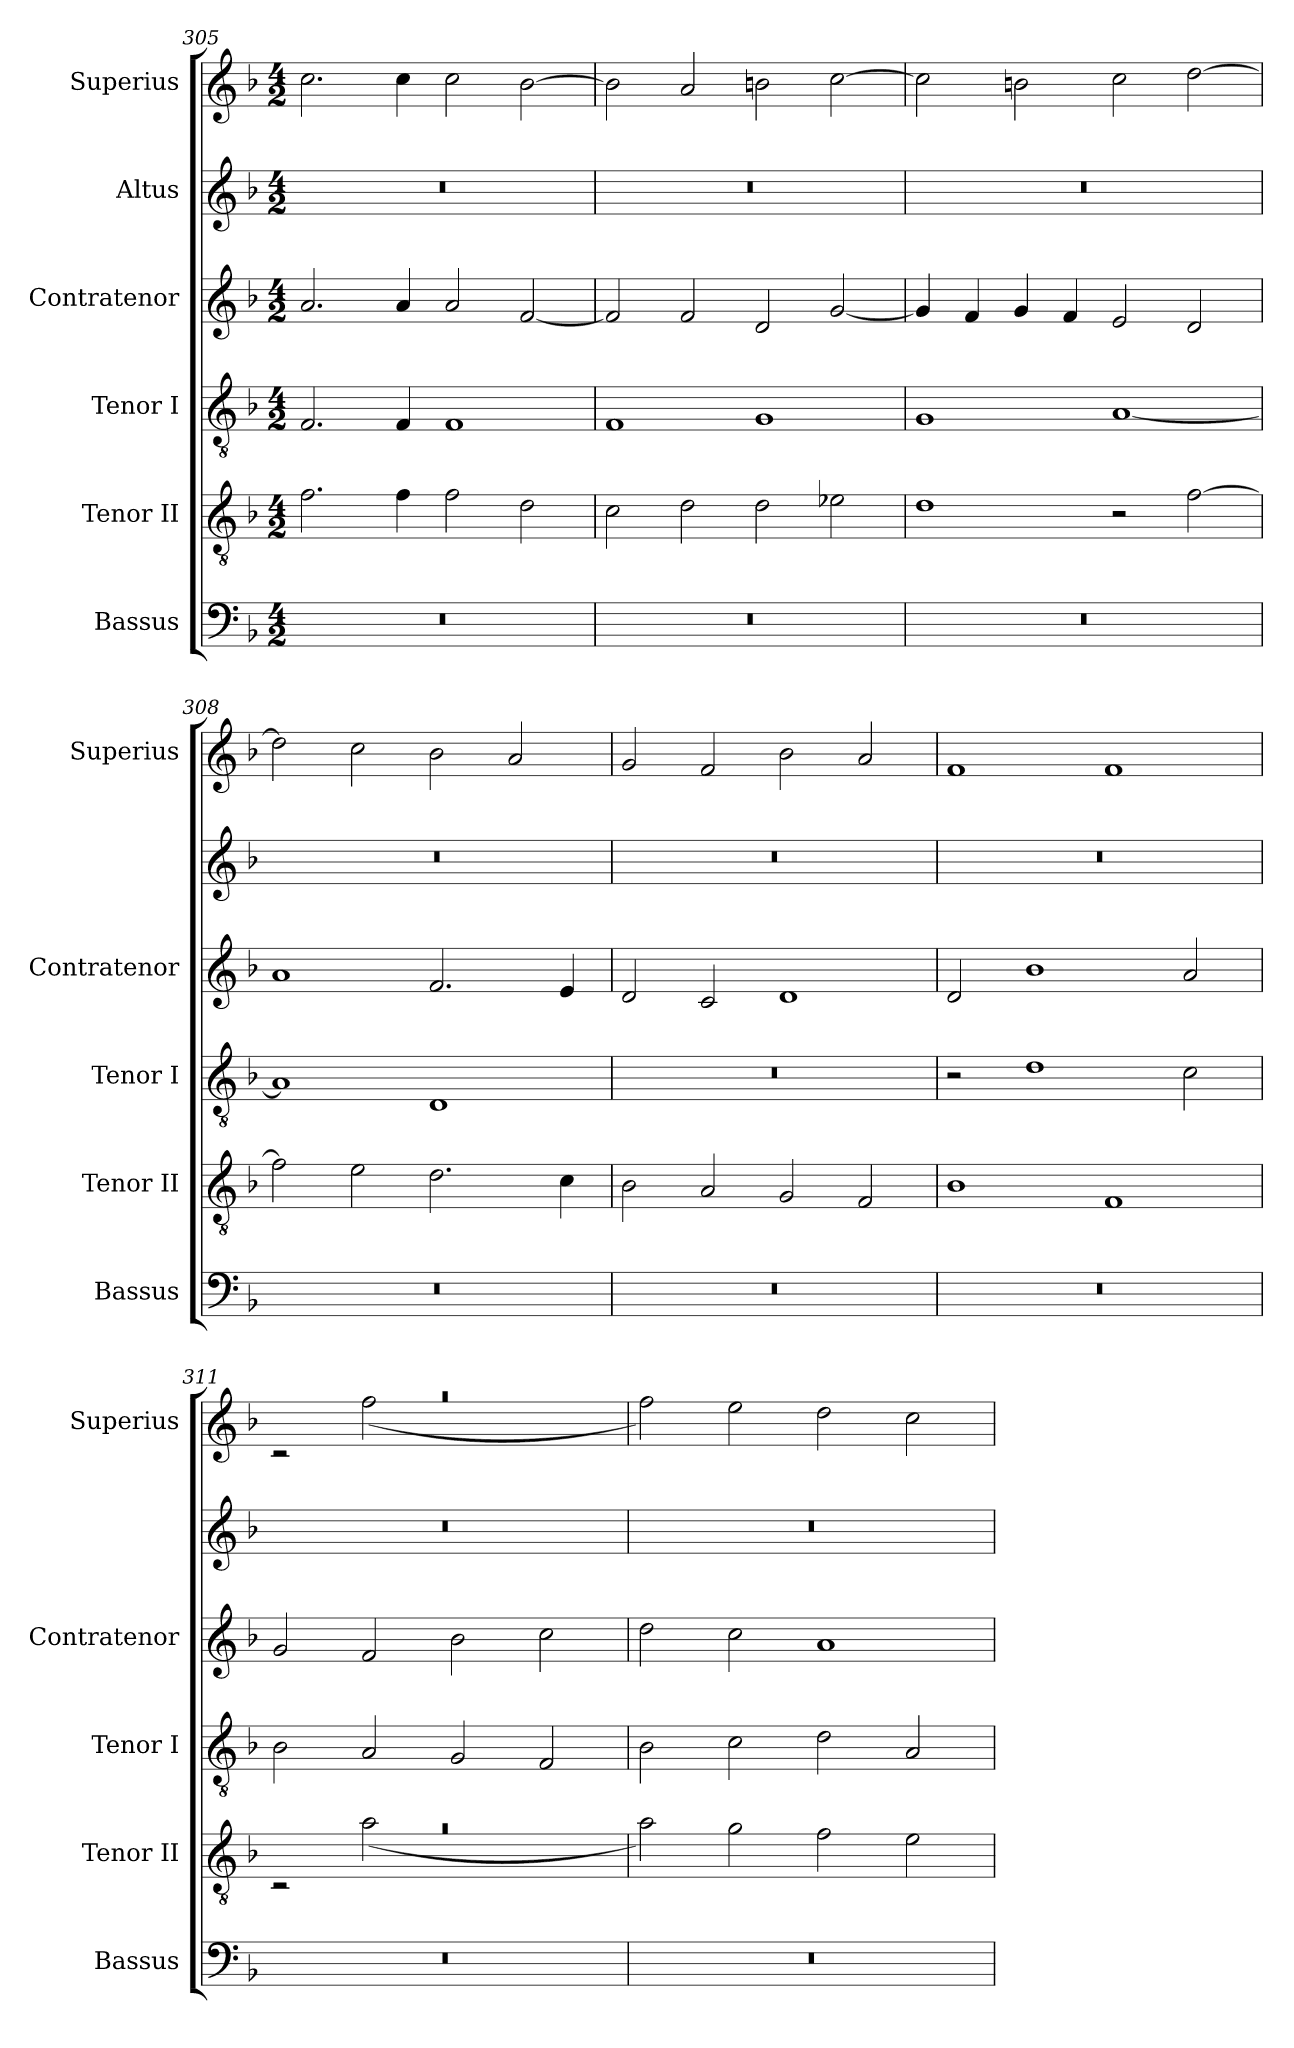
**kern	**kern	**kern	**kern	**kern	**kern
*part6	*part5	*part4	*part3	*part2	*part1
*staff6	*staff5	*staff4	*staff3	*staff2	*staff1
*I"Bassus	*I"Tenor II	*I"Tenor I	*I"Contratenor	*I"Altus	*I"Superius
*I'Bassus	*I'Tenor II	*I'Tenor I	*I'Contratenor	*	*I'Superius
*clefF4	*clefGv2	*clefGv2	*clefG2	*clefG2	*clefG2
*k[b-]	*k[b-]	*k[b-]	*k[b-]	*k[b-]	*k[b-]
*F:	*F:	*F:	*F:	*F:	*F:
*M4/2	*M4/2	*M4/2	*M4/2	*M4/2	*M4/2
=305	=305	=305	=305	=305	=305
0r	2.f\	2.F/	2.a/	0r	2.cc\
.	4f\	4F/	4a/	.	4cc\
.	2f\	1F	2a/	.	2cc\
.	2d\	.	[<2f/	.	[>2b-\
=306	=306	=306	=306	=306	=306
0r	2c\	1F	2f/]	0r	2b-\]
.	2d\	.	2f/	.	2a/
.	2d\	1G	2d/	.	2bn\
.	2e-X\	.	[<2g/	.	[>2cc\
=307	=307	=307	=307	=307	=307
0r	1d	1G	4g/]	0r	2cc\]
.	.	.	4f/	.	.
.	.	.	4g/	.	2bn\
.	.	.	4f/	.	.
.	2r	[<1A	2e/	.	2cc\
.	[>2f\	.	2d/	.	[>2dd\
=308	=308	=308	=308	=308	=308
0r	2f\]	1A]	1a	0r	2dd\]
.	2e\	.	.	.	2cc\
.	2.d\	1D	2.f/	.	2b-\
.	.	.	.	.	2a/
.	4c\	.	4e/	.	.
=309	=309	=309	=309	=309	=309
0r	2B-\	0r	2d/	0r	2g/
.	2A/	.	2c/	.	2f/
.	2G/	.	1d	.	2b-\
.	2F/	.	.	.	2a/
=310	=310	=310	=310	=310	=310
0r	1B-	2r	2d/	0r	1f
.	.	1d	1b-	.	.
.	1F	.	.	.	1f
.	.	2c\	2a/	.	.
=311	=311	=311	=311	=311	=311
!	!LO:N:vis=1	!	!	!	!LO:N:vis=1
*	*^	*	*	*	*^
0r	0ra	2rC	2B-\	2g/	0r	0raa	2rc
.	.	(>2a\	2A/	2f/	.	.	(>2ff\
.	.	1ryy	2G/	2b-\	.	.	1ryy
.	.	.	2F/	2cc\	.	.	.
*	*v	*v	*	*	*	*v	*v
!!LO:LB:g=z
=312	=312	=312	=312	=312	=312
0r	2a\)	2B-\	2dd\	0r	2ff\)
.	2g\	2c\	2cc\	.	2ee\
.	2f\	2d\	1a	.	2dd\
.	2e\	2A/	.	.	2cc\
=	=	=	=	=	=
*-	*-	*-	*-	*-	*-
